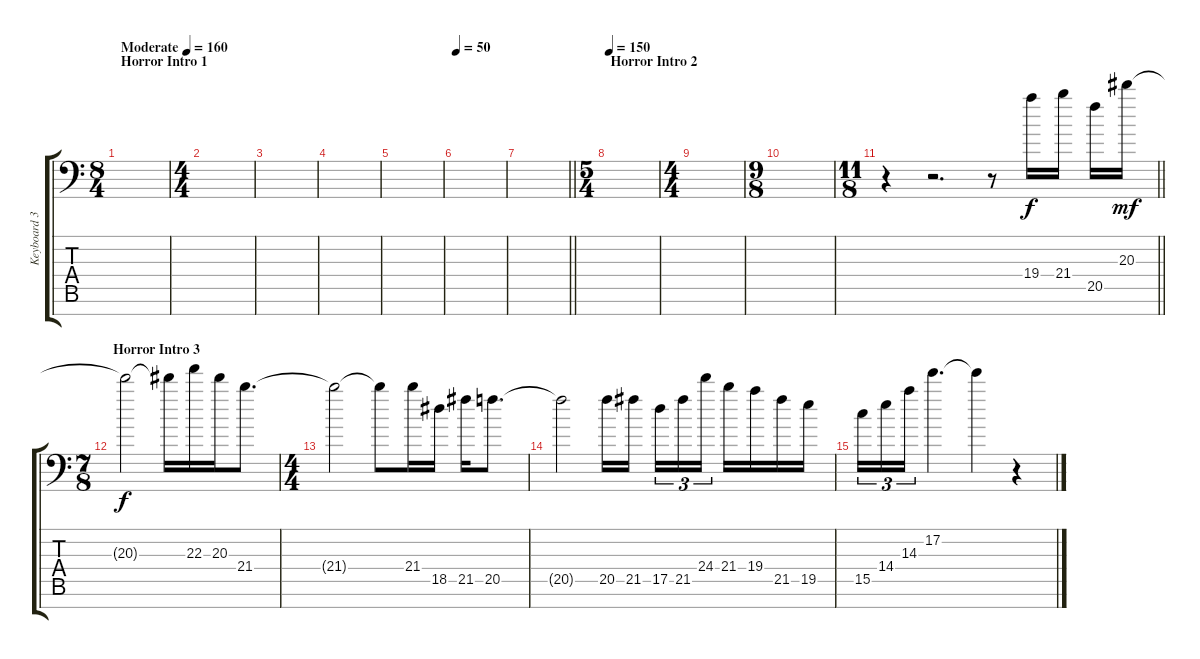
\track ("Keyboard 3" "Keyboard 3") {instrument ocarina}
\staff {score tabs}
\tuning (E5 B4 G4 D4 A3 E3 C0) {hide}
\ts (8 4)
\section ("" "Horror Intro 1")
\tempo (160 "Moderate")
\clef f4
\ks c
|
\ts (4 4)
|
|
|
|
\tempo 50
|
\barLineRight lightlight
|
\ts (5 4)
\section ("" "Horror Intro 2")
\tempo 150
|
\ts (4 4)
|
\ts (9 8)
|
\ts (11 8)
\barLineRight lightlight
r.4 r.2{d} r.8 19.4.16 21.4.16 20.5.16 20.3.16{dy mf} |
\ts (7 8)
\section ("" "Horror Intro 3")
20.3{t}.2{dy f} 20.3{t}.16 22.3.16 20.3.16 21.4.8{d} |
\ts (4 4)
21.4{t}.2 21.4{t}.8 21.4.16 18.5.16 21.5.16 20.5.8{d} |
20.5{t}.2 20.5.16 21.5.16{beam splitsecondary} 17.5.16{tu (3 2)} 21.5.16{tu (3 2)} 24.4.16{tu (3 2)} 21.4.16 19.4.16 21.5.16 19.5.16 |
15.5.16{tu (3 2)} 14.4.16{tu (3 2)} 14.3.16{tu (3 2)} 17.2.4{d} 17.2{t}.4 r.4
